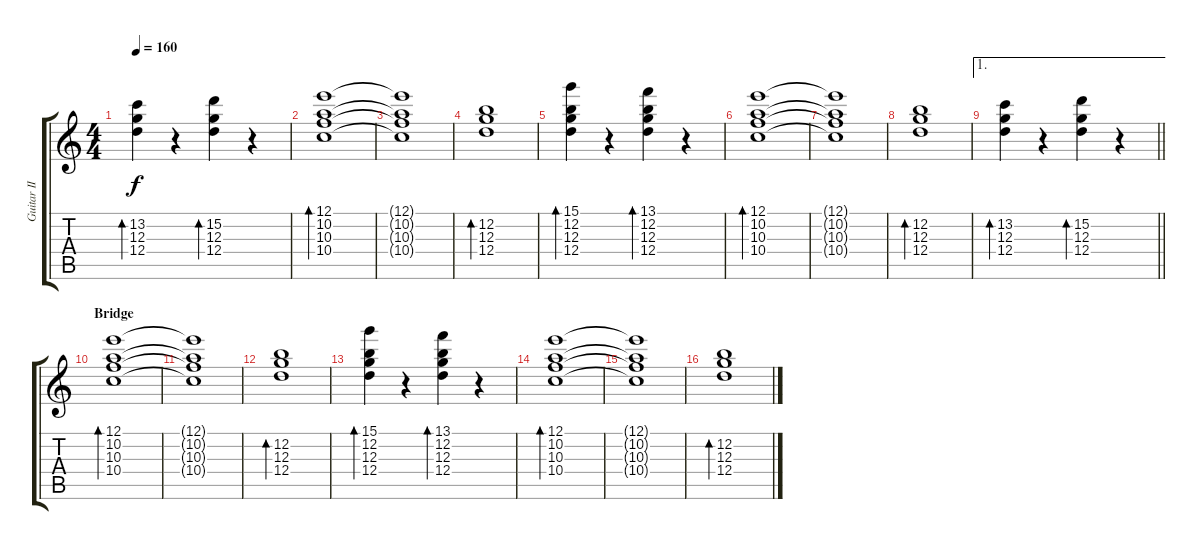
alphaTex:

\track ("Guitar II (Aiji)" "Guitar II ") {instrument electricguitarjazz}
\staff {score tabs}
\tuning (E4 B3 G3 D3 A2 E2) {hide}
\ts (4 4)
\tempo 160
\clef g2
\ks c
(13.2 12.3 12.4).4{bd 120 dy f} r.4 (15.2 12.3 12.4).4{bd 120} r.4 |
(12.1 10.2 10.3 10.4).1{bd 120} |
(12.1{t} 10.2{t} 10.3{t} 10.4{t}).1 |
(12.2 12.3 12.4).1{bd 120} |
(15.1 12.2 12.3 12.4).4{bd 120} r.4 (13.1 12.2 12.3 12.4).4{bd 120} r.4 |
(12.1 10.2 10.3 10.4).1{bd 120} |
(12.1{t} 10.2{t} 10.3{t} 10.4{t}).1 |
(12.2 12.3 12.4).1{bd 120} |
\ae 1
\barLineRight lightlight
(13.2 12.3 12.4).4{bd 120} r.4 (15.2 12.3 12.4).4{bd 120} r.4 |
\section ("" "Bridge")
(12.1 10.2 10.3 10.4).1{bd 120} |
(12.1{t} 10.2{t} 10.3{t} 10.4{t}).1 |
(12.2 12.3 12.4).1{bd 120} |
(15.1 12.2 12.3 12.4).4{bd 120} r.4 (13.1 12.2 12.3 12.4).4{bd 120} r.4 |
(12.1 10.2 10.3 10.4).1{bd 120} |
(12.1{t} 10.2{t} 10.3{t} 10.4{t}).1 |
(12.2 12.3 12.4).1{bd 120}
